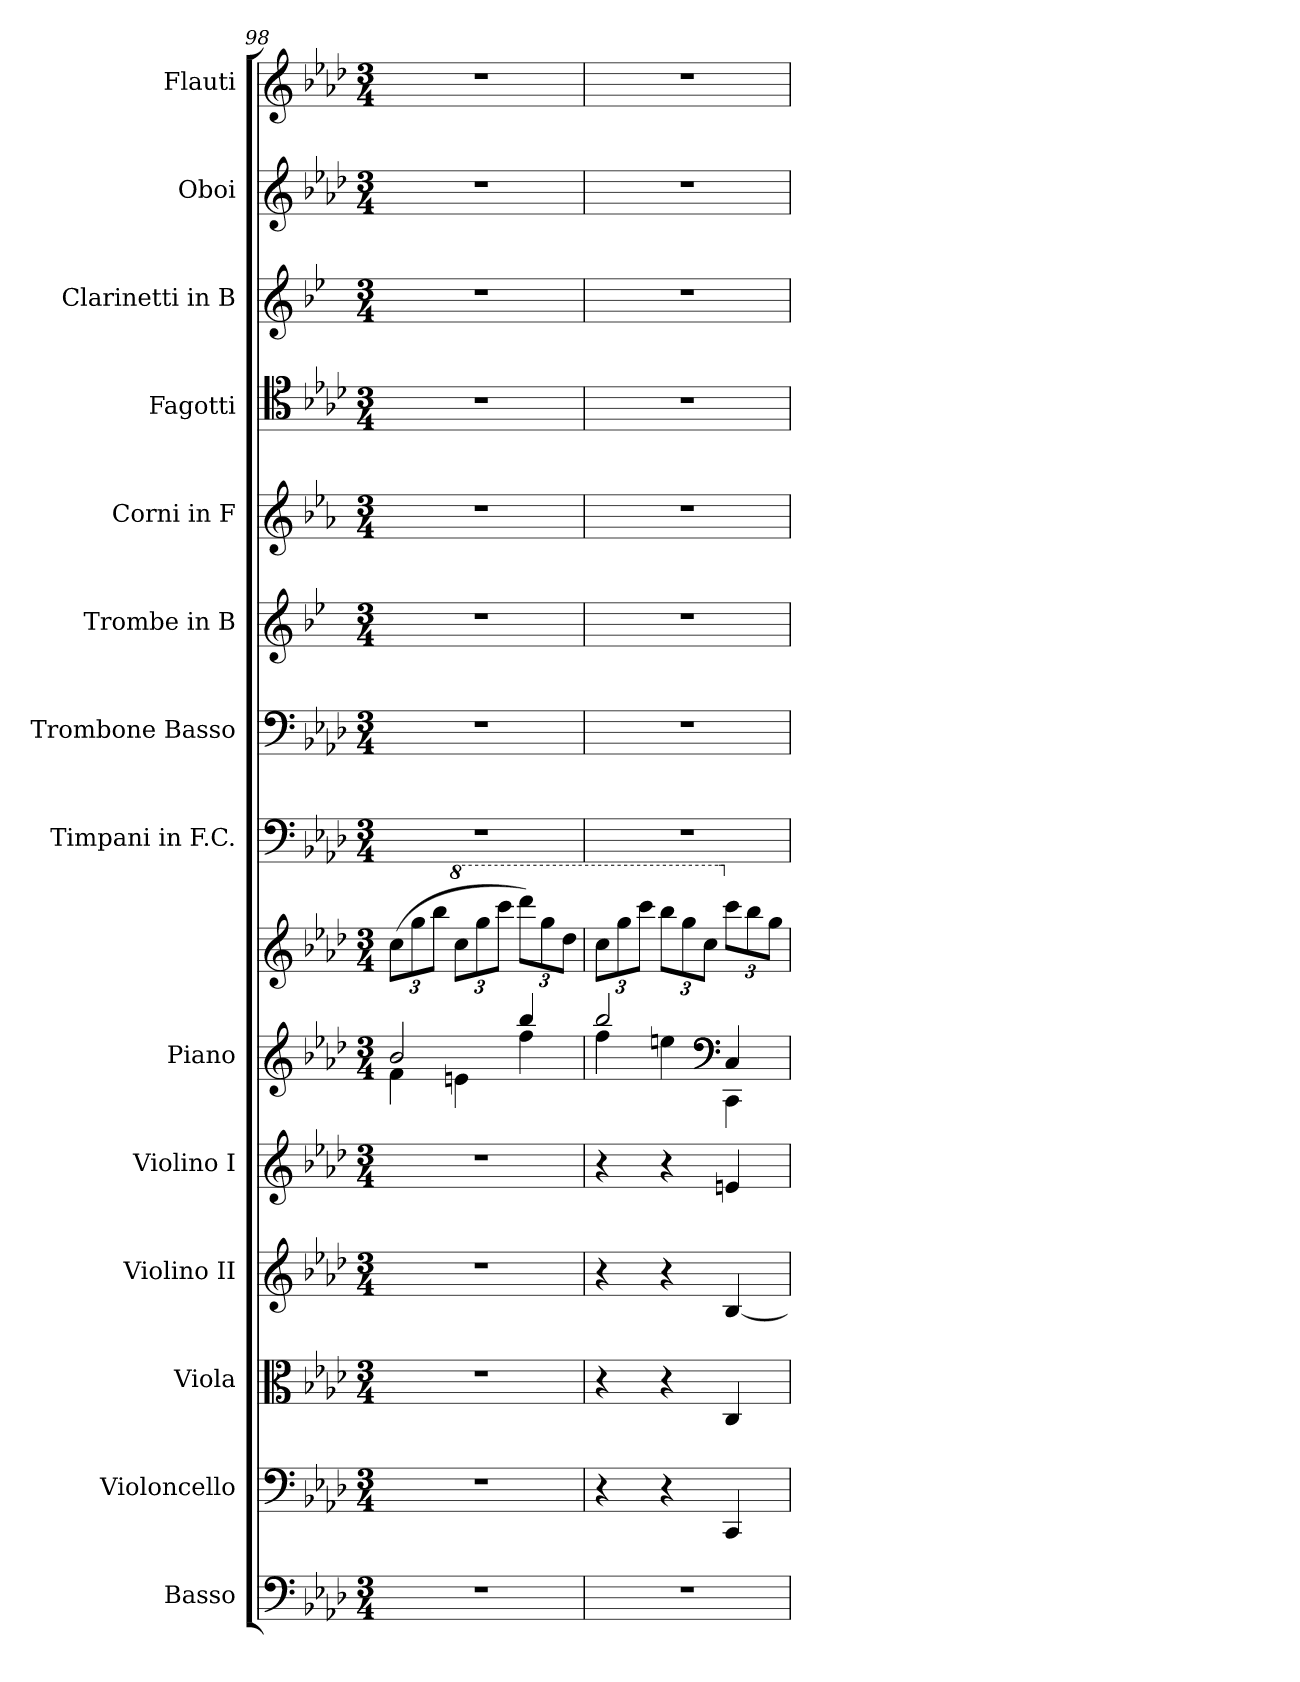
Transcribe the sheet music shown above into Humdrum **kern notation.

**kern	**kern	**kern	**kern	**kern	**kern	**kern	**kern	**kern	**kern	**kern	**kern	**kern	**kern	**kern
*part14	*part13	*part12	*part11	*part10	*part9	*part9	*part8	*part7	*part6	*part5	*part4	*part3	*part2	*part1
*staff15	*staff14	*staff13	*staff12	*staff11	*staff10	*staff9	*staff8	*staff7	*staff6	*staff5	*staff4	*staff3	*staff2	*staff1
*I"Basso	*I"Violoncello	*I"Viola	*I"Violino II	*I"Violino I	*I"Piano	*	*I"Timpani in F.C.	*I"Trombone Basso	*I"Trombe in B	*I"Corni in F	*I"Fagotti	*I"Clarinetti in B	*I"Oboi	*I"Flauti
*	*	*	*	*	*I'Pno.	*	*I'Timp.	*	*	*	*	*	*I'Ob.	*I'Fl.
!!LO:LB:g=z
*clefF4	*clefF4	*clefC3	*clefG2	*clefG2	*clefG2	*clefG2	*clefF4	*clefF4	*clefG2	*clefG2	*clefC4	*clefG2	*clefG2	*clefG2
*ITrd7c12	*	*	*	*	*	*	*	*	*ITrd1c2	*ITrd4c7	*	*ITrd1c2	*	*
*k[b-e-a-d-]	*k[b-e-a-d-]	*k[b-e-a-d-]	*k[b-e-a-d-]	*k[b-e-a-d-]	*k[b-e-a-d-]	*k[b-e-a-d-]	*k[b-e-a-d-]	*k[b-e-a-d-]	*k[b-e-a-d-]	*k[b-e-a-d-]	*k[b-e-a-d-]	*k[b-e-a-d-]	*k[b-e-a-d-]	*k[b-e-a-d-]
*M3/4	*M3/4	*M3/4	*M3/4	*M3/4	*M3/4	*M3/4	*M3/4	*M3/4	*M3/4	*M3/4	*M3/4	*M3/4	*M3/4	*M3/4
=98	=98	=98	=98	=98	=98	=98	=98	=98	=98	=98	=98	=98	=98	=98
*	*	*	*	*	*^	*	*	*	*	*	*	*	*	*
*	*	*	*	*	*	*	*Xbrackettup	*	*	*	*	*	*	*	*
2.r	2.r	2.r	2.r	2.r	2b-/	4f\	(>12cc\L	2.r	2.r	2.r	2.r	2.r	2.r	2.r	2.r
.	.	.	.	.	.	.	12gg\	.	.	.	.	.	.	.	.
.	.	.	.	.	.	.	12bb-\J	.	.	.	.	.	.	.	.
*	*	*	*	*	*	*	*8va	*	*	*	*	*	*	*	*
.	.	.	.	.	.	4en\	12ccc\L	.	.	.	.	.	.	.	.
.	.	.	.	.	.	.	12ggg\	.	.	.	.	.	.	.	.
.	.	.	.	.	.	.	12cccc\J	.	.	.	.	.	.	.	.
.	.	.	.	.	4bb-/	4ff\	12dddd-\L)	.	.	.	.	.	.	.	.
.	.	.	.	.	.	.	12ggg\	.	.	.	.	.	.	.	.
.	.	.	.	.	.	.	12ddd-\J	.	.	.	.	.	.	.	.
=99	=99	=99	=99	=99	=99	=99	=99	=99	=99	=99	=99	=99	=99	=99	=99
2.r	4r	4r	4r	4r	2bb-/	4ff\	12ccc\L	2.r	2.r	2.r	2.r	2.r	2.r	2.r	2.r
.	.	.	.	.	.	.	12ggg\	.	.	.	.	.	.	.	.
.	.	.	.	.	.	.	12cccc\J	.	.	.	.	.	.	.	.
.	4r	4r	4r	4r	.	4een\	12bbb-\L	.	.	.	.	.	.	.	.
.	.	.	.	.	.	.	12ggg\	.	.	.	.	.	.	.	.
.	.	.	.	.	.	.	12ccc\J	.	.	.	.	.	.	.	.
*	*	*	*	*	*clefF4	*	*	*	*	*	*	*	*	*	*
*	*	*	*	*	*	*	*X8va	*	*	*	*	*	*	*	*
.	4CC/	4C/	[4B-/	4en/	4C/	4CC\	12ccc\L	.	.	.	.	.	.	.	.
.	.	.	.	.	.	.	12bb-\	.	.	.	.	.	.	.	.
.	.	.	.	.	.	.	12gg\J	.	.	.	.	.	.	.	.
*	*	*	*	*	*v	*v	*	*	*	*	*	*	*	*	*
=	=	=	=	=	=	=	=	=	=	=	=	=	=	=
*-	*-	*-	*-	*-	*-	*-	*-	*-	*-	*-	*-	*-	*-	*-
